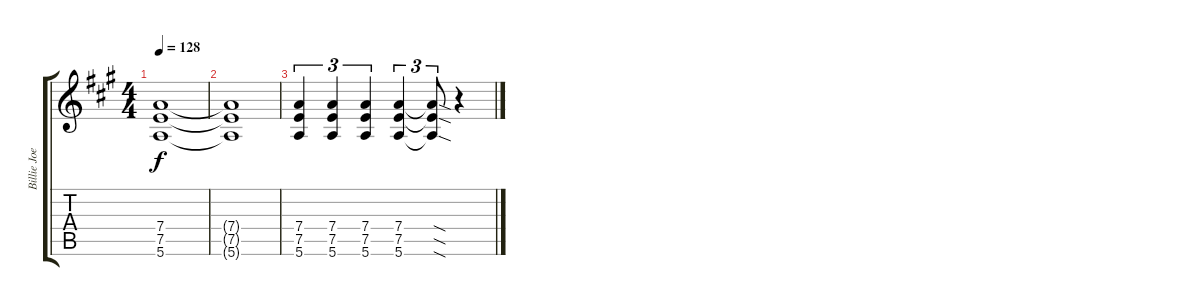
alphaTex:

\track ("Billie Joe Lead" "Billie Joe") {instrument overdrivenguitar}
\staff {score tabs}
\tuning (E4 B3 G3 D3 A2 E2) {hide}
\ts (4 4)
\tempo 128
\clef g2
\ks a
(7.4{t} 7.5{t} 5.6{t}).1{dy f} |
(7.4{t} 7.5{t} 5.6{t}).1 |
(7.4 7.5 5.6).4{tu (3 2) volume 13} (7.4 7.5 5.6).4{tu (3 2)} (7.4 7.5 5.6).4{tu (3 2)} (7.4 7.5 5.6).4{tu (3 2)} (7.4{sod t} 7.5{sod t} 5.6{sod t}).8{tu (3 2)} r.4
